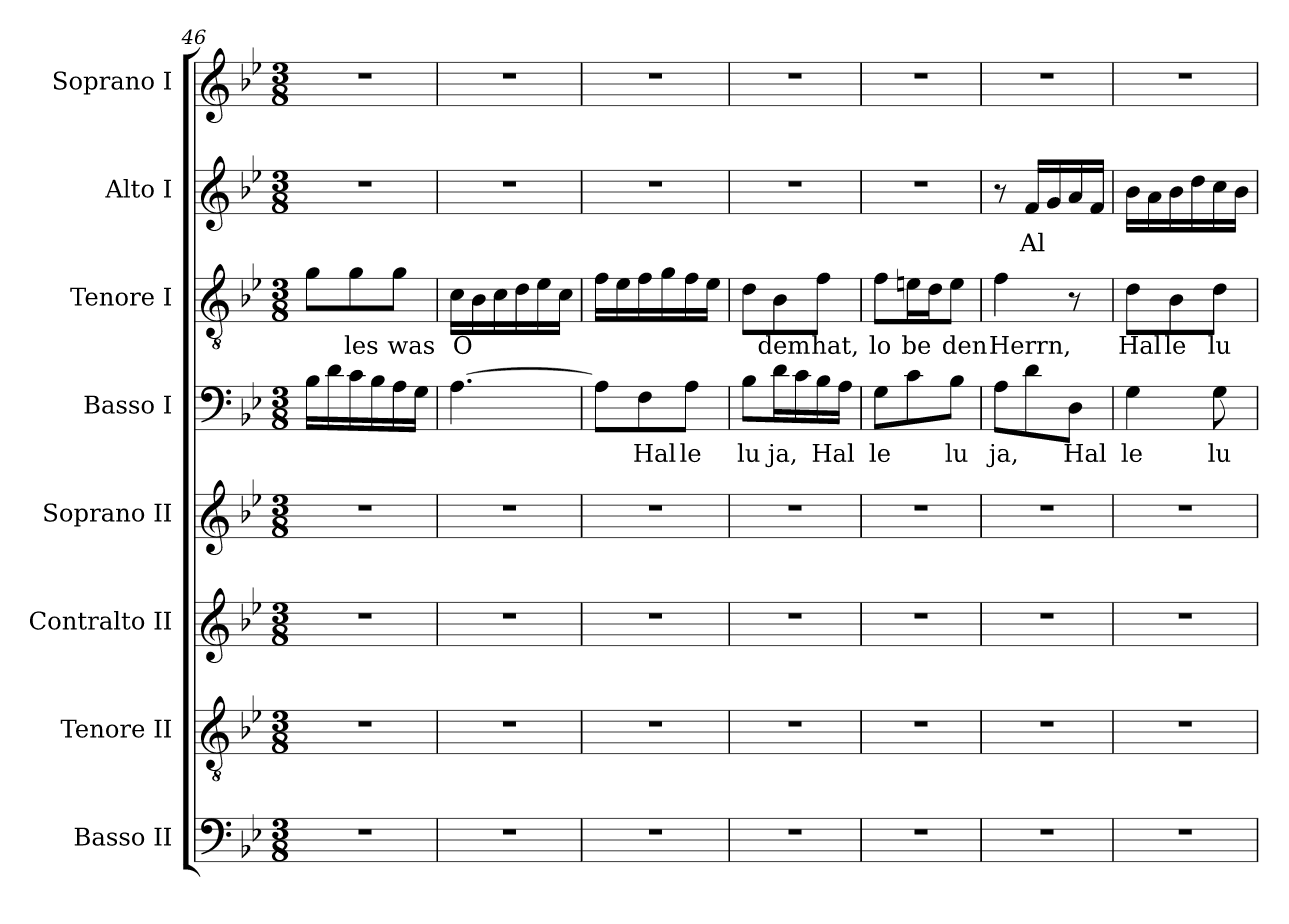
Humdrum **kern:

**kern	**kern	**kern	**kern	**kern	**text	**kern	**text	**kern	**text	**kern
*part8	*part7	*part6	*part5	*part4	*part4	*part3	*part3	*part2	*part2	*part1
*staff8	*staff7	*staff6	*staff5	*staff4	*staff4	*staff3	*staff3	*staff2	*staff2	*staff1
*I"Basso II	*I"Tenore II	*I"Contralto II	*I"Soprano II	*I"Basso I	*	*I"Tenore I	*	*I"Alto I	*	*I"Soprano I
*I'B II	*I'T II	*	*I'S II	*I'B I	*	*I'T I	*	*I'A I.	*	*I'S I
*clefF4	*clefGv2	*clefG2	*clefG2	*clefF4	*	*clefGv2	*	*clefG2	*	*clefG2
*k[b-e-]	*k[b-e-]	*k[b-e-]	*k[b-e-]	*k[b-e-]	*	*k[b-e-]	*	*k[b-e-]	*	*k[b-e-]
*M3/8	*M3/8	*M3/8	*M3/8	*M3/8	*	*M3/8	*	*M3/8	*	*M3/8
=46	=46	=46	=46	=46	=46	=46	=46	=46	=46	=46
4.r	4.r	4.r	4.r	16B-\LL	.	8g\L	.	4.r	.	4.r
.	.	.	.	16d\	.	.	.	.	.	.
!	!	!	!	!	!	!	!LO:LY:b	!	!	!
.	.	.	.	16c\	.	8g\	les	.	.	.
.	.	.	.	16B-\	.	.	.	.	.	.
!	!	!	!	!	!	!	!LO:LY:b	!	!	!
.	.	.	.	16A\	.	8g\J	was	.	.	.
.	.	.	.	16G\JJ	.	.	.	.	.	.
=47	=47	=47	=47	=47	=47	=47	=47	=47	=47	=47
!	!	!	!	!	!	!	!LO:LY:b	!	!	!
4.r	4.r	4.r	4.r	[4.A\	.	16c\LL	O	4.r	.	4.r
.	.	.	.	.	.	16B-\	.	.	.	.
.	.	.	.	.	.	16c\	.	.	.	.
.	.	.	.	.	.	16d\	.	.	.	.
.	.	.	.	.	.	16e-\	.	.	.	.
.	.	.	.	.	.	16c\JJ	.	.	.	.
=48	=48	=48	=48	=48	=48	=48	=48	=48	=48	=48
4.r	4.r	4.r	4.r	8A\L]	.	16f\LL	.	4.r	.	4.r
.	.	.	.	.	.	16e-\	.	.	.	.
!	!	!	!	!	!LO:LY:b	!	!	!	!	!
.	.	.	.	8F\	Hal	16f\	.	.	.	.
.	.	.	.	.	.	16g\	.	.	.	.
!	!	!	!	!	!LO:LY:b	!	!	!	!	!
.	.	.	.	8A\J	le	16f\	.	.	.	.
.	.	.	.	.	.	16e-\JJ	.	.	.	.
=49	=49	=49	=49	=49	=49	=49	=49	=49	=49	=49
!	!	!	!	!	!LO:LY:b	!	!LO:LY:b	!	!	!
4.r	4.r	4.r	4.r	8B-\L	lu	8d\L	_	4.r	.	4.r
!	!	!	!	!	!LO:LY:b	!	!LO:LY:b	!	!	!
.	.	.	.	16d\L	ja,	8B-\	dem	.	.	.
.	.	.	.	16c\	.	.	.	.	.	.
!	!	!	!	!	!LO:LY:b	!	!LO:LY:b	!	!	!
.	.	.	.	16B-\	Hal	8f\J	hat,	.	.	.
.	.	.	.	16A\JJ	.	.	.	.	.	.
!!LO:PB:g=z
=50	=50	=50	=50	=50	=50	=50	=50	=50	=50	=50
!	!	!	!	!	!LO:LY:b	!	!LO:LY:b	!	!	!
4.r	4.r	4.r	4.r	8G\L	le	8f\L	lo	4.r	.	4.r
!	!	!	!	!	!	!	!LO:LY:b	!	!	!
.	.	.	.	8c\	.	16en\L	be	.	.	.
.	.	.	.	.	.	16d\J	.	.	.	.
!	!	!	!	!	!LO:LY:b	!	!LO:LY:b	!	!	!
.	.	.	.	8B-\J	lu	8e\J	den	.	.	.
=51	=51	=51	=51	=51	=51	=51	=51	=51	=51	=51
!	!	!	!	!	!LO:LY:b	!	!LO:LY:b	!	!	!
4.r	4.r	4.r	4.r	8A\L	ja,	4f\	Herrn,	8r	.	4.r
!	!	!	!	!	!	!	!	!	!LO:LY:b	!
.	.	.	.	8d\	.	.	.	16f/LL	Al	.
.	.	.	.	.	.	.	.	16g/	.	.
!	!	!	!	!	!LO:LY:b	!	!	!	!	!
.	.	.	.	8D\J	Hal	8r	.	16a/	.	.
.	.	.	.	.	.	.	.	16f/JJ	.	.
=52	=52	=52	=52	=52	=52	=52	=52	=52	=52	=52
!	!	!	!	!	!LO:LY:b	!	!LO:LY:b	!	!	!
4.r	4.r	4.r	4.r	4G\	le	8d\L	Hal	16b-\LL	.	4.r
.	.	.	.	.	.	.	.	16a\	.	.
!	!	!	!	!	!	!	!LO:LY:b	!	!	!
.	.	.	.	.	.	8B-\	le	16b-\	.	.
.	.	.	.	.	.	.	.	16dd\	.	.
!	!	!	!	!	!LO:LY:b	!	!LO:LY:b	!	!	!
.	.	.	.	8G\	lu	8d\J	lu	16cc\	.	.
.	.	.	.	.	.	.	.	16b-\JJ	.	.
=	=	=	=	=	=	=	=	=	=	=
*-	*-	*-	*-	*-	*-	*-	*-	*-	*-	*-
